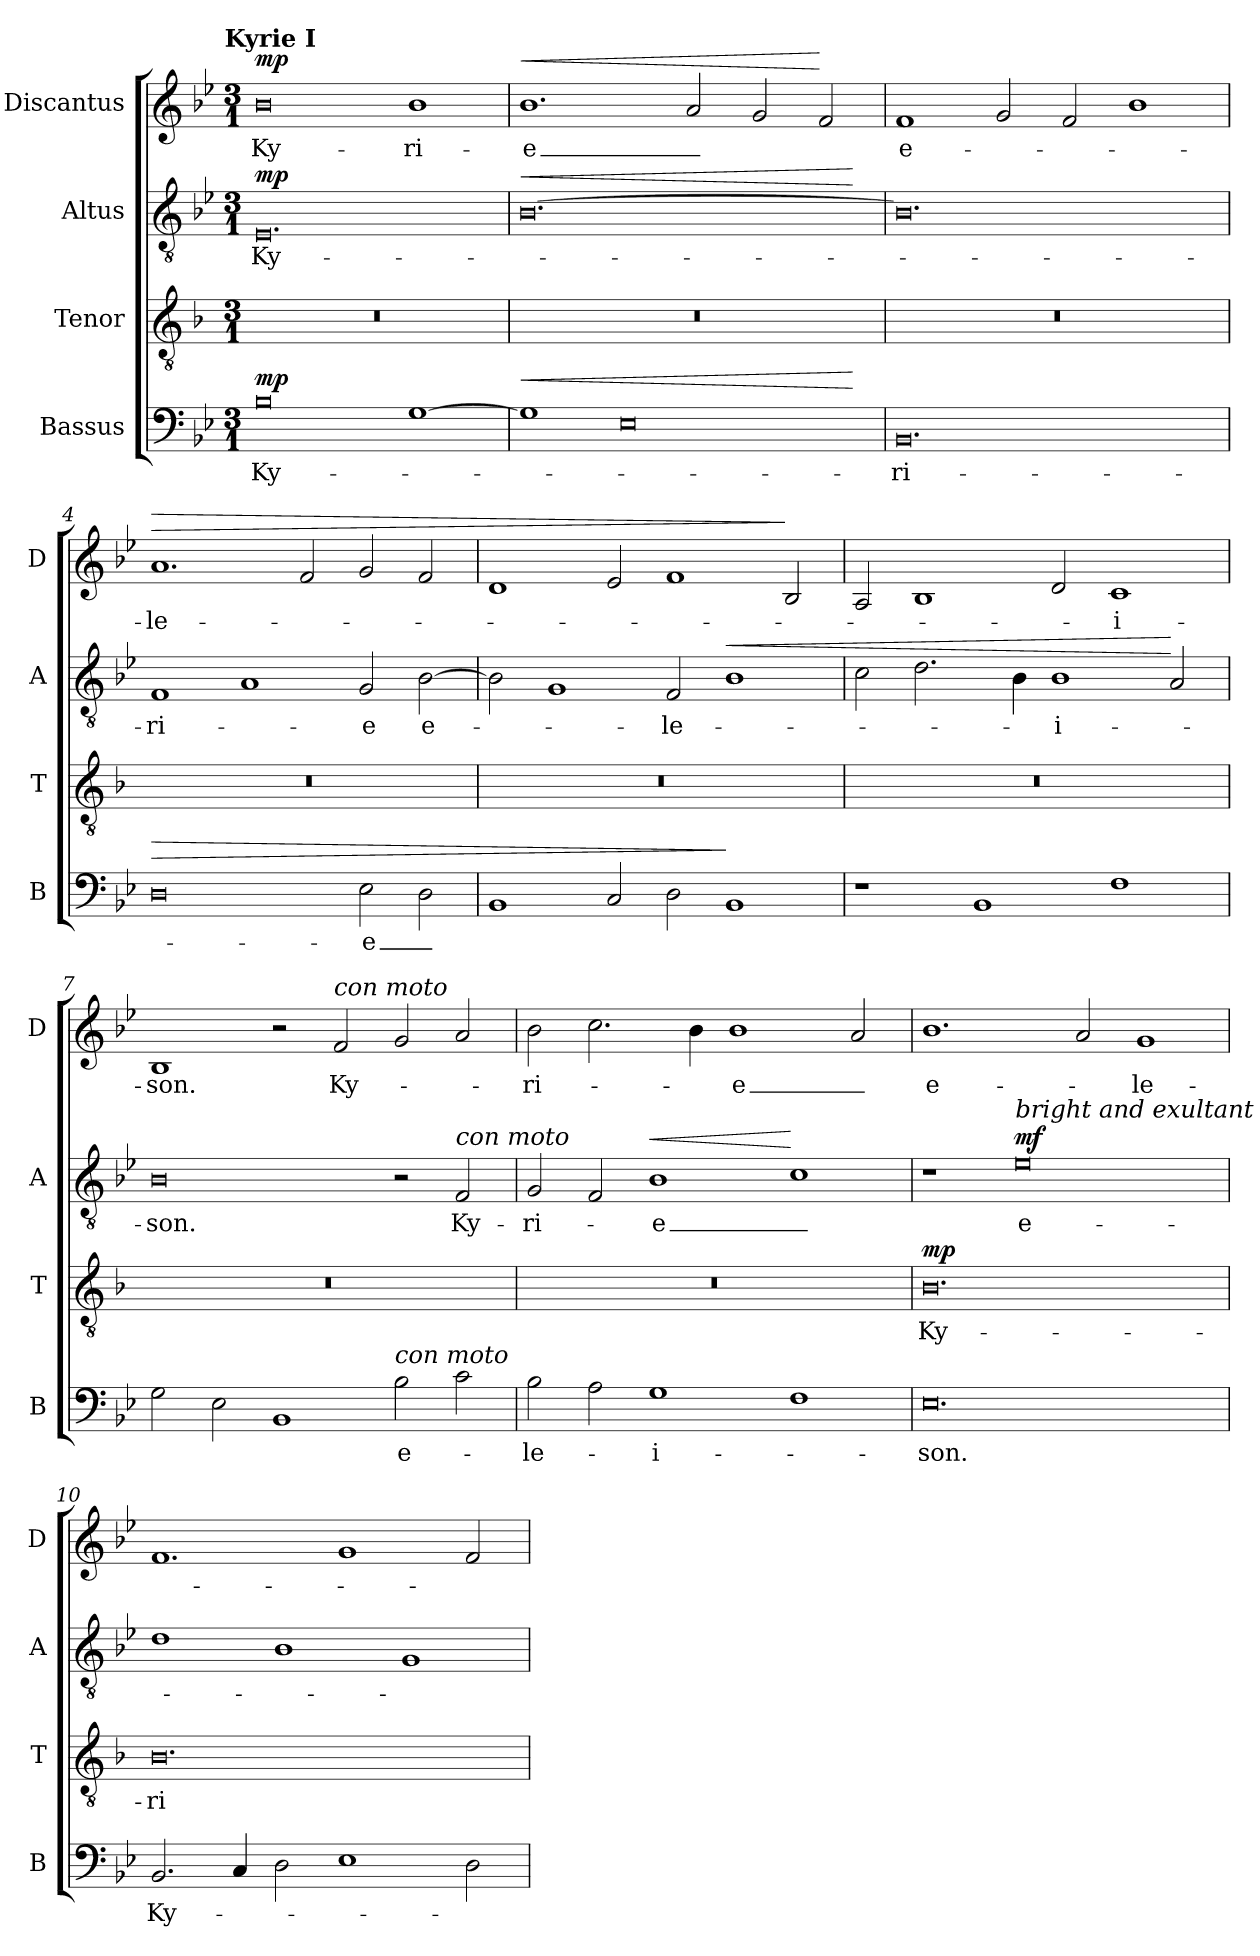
**kern	**text	**dynam	**kern	**text	**dynam	**kern	**text	**dynam	**kern	**text	**dynam
*part4	*part4	*part4	*part3	*part3	*part3	*part2	*part2	*part2	*part1	*part1	*part1
*staff4	*staff4	*staff4	*staff3	*staff3	*staff3	*staff2	*staff2	*staff2	*staff1	*staff1	*staff1
*I"Bassus	*	*	*I"Tenor	*	*	*I"Altus	*	*	*I"Discantus	*	*
*I'B	*	*	*I'T	*	*	*I'A	*	*	*I'D	*	*
*clefF4	*	*	*clefGv2	*	*	*clefGv2	*	*	*clefG2	*	*
*k[b-e-]	*	*	*k[b-]	*	*	*k[b-e-]	*	*	*k[b-e-]	*	*
!!LO:TX:omd:t=Kyrie I
*M3/1	*	*	*M3/1	*	*	*M3/1	*	*	*M3/1	*	*
*MM272	*	*	*MM272	*	*	*MM272	*	*	*MM272	*	*
=1	=1	=1	=1	=1	=1	=1	=1	=1	=1	=1	=1
!	!	!LO:DY:a	!	!	!	!	!	!LO:DY:a	!	!	!LO:DY:a
0B-	Ky-	mp	0.r	.	.	0.E-	Ky-	mp	0b-	Ky-	mp
[1G	.	.	.	.	.	.	.	.	1b-	-ri-	.
=2	=2	=2	=2	=2	=2	=2	=2	=2	=2	=2	=2
!	!	!LO:HP:a	!	!	!	!	!	!LO:HP:a	!	!	!LO:HP:a
1G]	.	<	0.r	.	.	[0.B-	.	<	1.b-	-e_	<
0E-	.	.	.	.	.	.	.	.	.	.	.
.	.	.	.	.	.	.	.	.	2a/	_	.
.	.	.	.	.	.	.	.	.	2g/	_	.
.	.	.	.	.	.	.	.	.	2f/	_	[
.	.	[	.	.	.	.	.	[	.	.	.
=3	=3	=3	=3	=3	=3	=3	=3	=3	=3	=3	=3
0.BB-	-ri-	.	0.r	.	.	0.B-]	.	.	1f	e-	.
.	.	.	.	.	.	.	.	.	2g/	.	.
.	.	.	.	.	.	.	.	.	2f/	.	.
.	.	.	.	.	.	.	.	.	1b-	.	.
=4	=4	=4	=4	=4	=4	=4	=4	=4	=4	=4	=4
!	!	!LO:HP:a	!	!	!	!	!	!	!	!	!LO:HP:a
0D	.	>	0.r	.	.	1F	-ri-	.	1.a	-le-	>
.	.	.	.	.	.	1A	.	.	.	.	.
.	.	.	.	.	.	.	.	.	2f/	.	.
2E-\	-e_	.	.	.	.	2G/	-e	.	2g/	.	.
2D\	_	.	.	.	.	[2B-\	e-	.	2f/	.	.
=5	=5	=5	=5	=5	=5	=5	=5	=5	=5	=5	=5
1BB-	_	.	0.r	.	.	2B-\]	.	.	1d	.	.
.	.	.	.	.	.	1G	.	.	.	.	.
2C/	_	.	.	.	.	.	.	.	2e-/	.	.
2D\	_	.	.	.	.	2F/	-le-	.	1f	.	.
!	!	!	!	!	!	!	!	!LO:HP:a	!	!	!
1BB-	_	]	.	.	.	1B-	.	<	.	.	.
.	.	.	.	.	.	.	.	.	2B-/	.	]
=6	=6	=6	=6	=6	=6	=6	=6	=6	=6	=6	=6
1r	.	.	0.r	.	.	2c\	.	.	2A/	.	.
.	.	.	.	.	.	2.d\	.	.	1B-	.	.
1BB-	_	.	.	.	.	.	.	.	.	.	.
.	.	.	.	.	.	4B-\	.	.	.	.	.
.	.	.	.	.	.	1B-	-i-	.	2d/	.	.
1F	_	.	.	.	.	.	.	.	1c	-i-	.
.	.	.	.	.	.	2A/	.	[	.	.	.
=7	=7	=7	=7	=7	=7	=7	=7	=7	=7	=7	=7
2G\	_	.	0.r	.	.	0B-	-son.	.	1B-	-son.	.
2E-\	_	.	.	.	.	.	.	.	.	.	.
1BB-	_	.	.	.	.	.	.	.	2r	.	.
!	!	!	!	!	!	!	!	!	!LO:TX:a:i:t=con moto	!	!
.	.	.	.	.	.	.	.	.	2f/	Ky-	.
!LO:TX:a:i:t=con moto	!	!	!	!	!	!	!	!	!	!	!
2B-\	e-	.	.	.	.	2r	.	.	2g/	.	.
!	!	!	!	!	!	!LO:TX:a:i:t=con moto	!	!	!	!	!
2c\	.	.	.	.	.	2F/	Ky-	.	2a/	.	.
=8	=8	=8	=8	=8	=8	=8	=8	=8	=8	=8	=8
2B-\	-le-	.	0.r	.	.	2G/	-ri-	.	2b-\	-ri-	.
2A\	.	.	.	.	.	2F/	.	.	2.cc\	.	.
!	!	!	!	!	!	!	!	!LO:HP:a	!	!	!
1G	-i-	.	.	.	.	1B-	-e_	<	.	.	.
.	.	.	.	.	.	.	.	.	4b-\	.	.
.	.	.	.	.	.	.	.	.	1b-	-e_	.
1F	.	.	.	.	.	1c	_	[	.	.	.
.	.	.	.	.	.	.	.	.	2a/	_	.
=9	=9	=9	=9	=9	=9	=9	=9	=9	=9	=9	=9
!	!	!	!	!	!LO:DY:a	!	!	!	!	!	!
0.E-	-son.	.	0.B-	Ky-	mp	1r	.	.	1.b-	e-	.
!	!	!	!	!	!	!LO:TX:a:i:t=bright and exultant	!	!	!	!	!
!	!	!	!	!	!	!	!	!LO:DY:a	!	!	!
.	.	.	.	.	.	0e-	e-	mf	.	.	.
.	.	.	.	.	.	.	.	.	2a/	.	.
.	.	.	.	.	.	.	.	.	1g	-le-	.
=10	=10	=10	=10	=10	=10	=10	=10	=10	=10	=10	=10
2.BB-/	Ky-	.	0.B-	-ri-	.	1d	.	.	1.f	.	.
4C/	.	.	.	.	.	.	.	.	.	.	.
2D\	.	.	.	.	.	1B-	.	.	.	.	.
1E-	.	.	.	.	.	.	.	.	1g	.	.
.	.	.	.	.	.	1G	.	.	.	.	.
2D\	.	.	.	.	.	.	.	.	2f/	.	.
=	=	=	=	=	=	=	=	=	=	=	=
*-	*-	*-	*-	*-	*-	*-	*-	*-	*-	*-	*-
